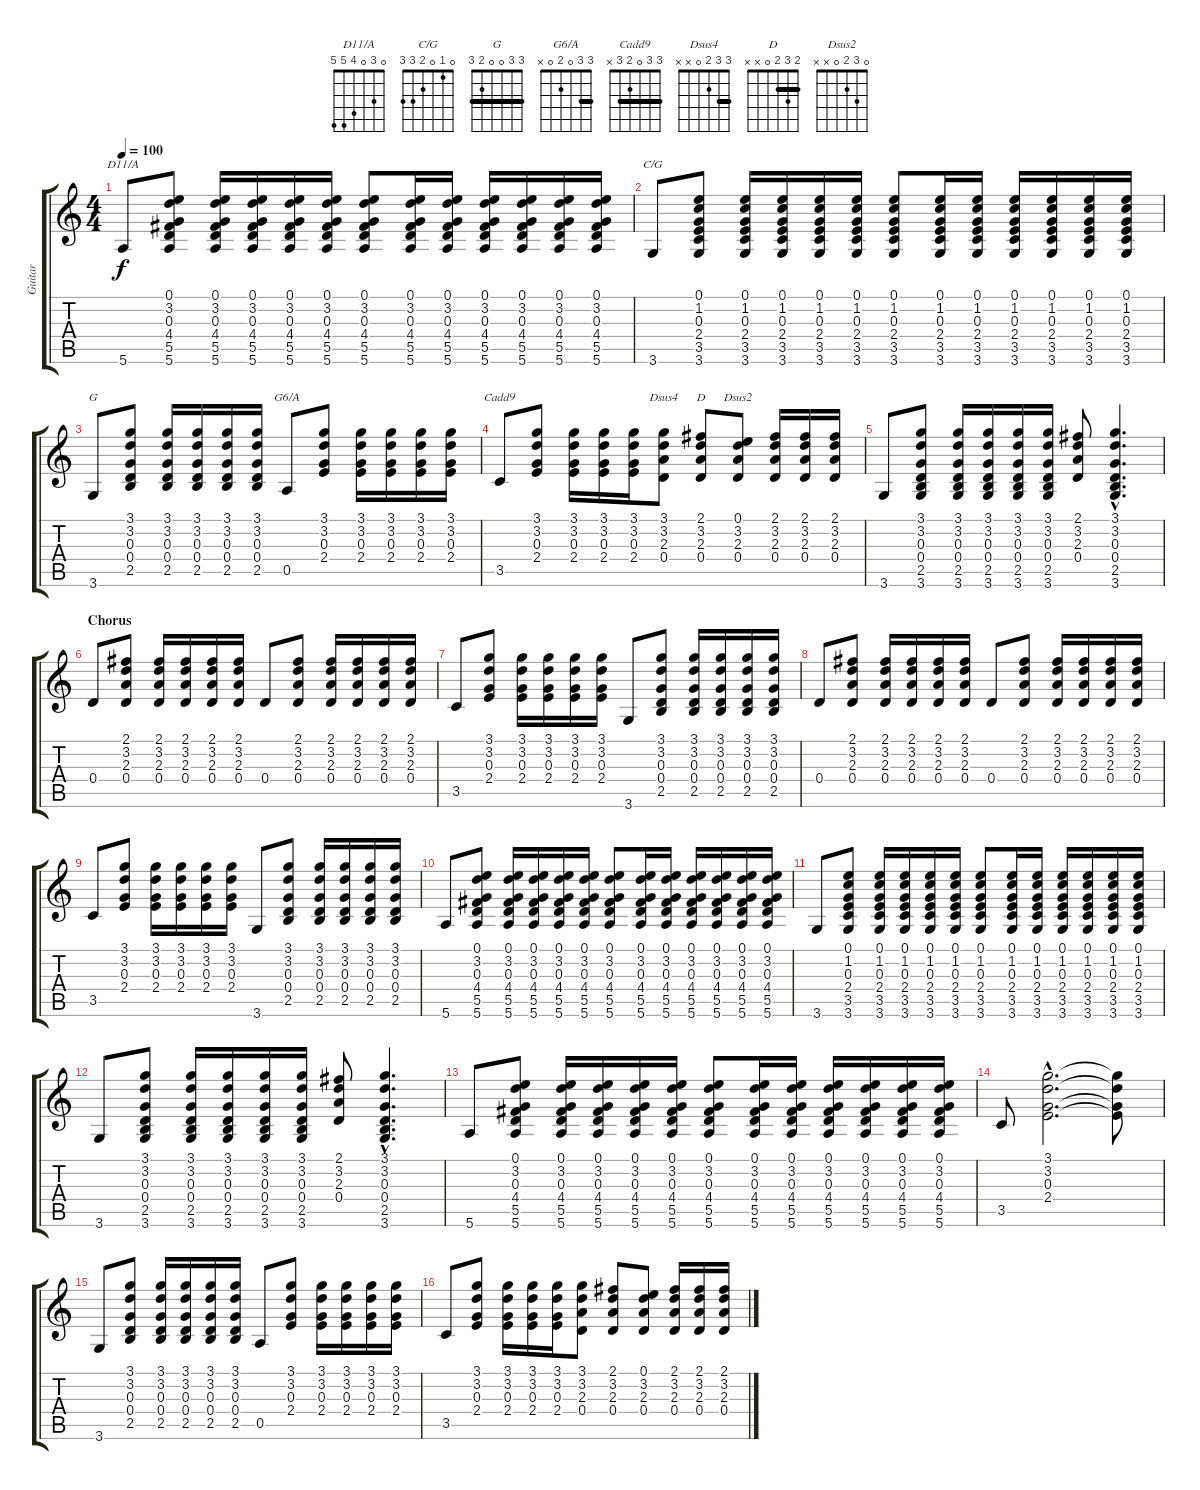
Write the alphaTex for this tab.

\track ("Guitar" "Guitar") {instrument acousticguitarsteel}
\staff {score tabs}
\tuning (E4 B3 G3 D3 A2 E2) {hide}
\chord ("D11/A" 0 3 0 4 5 5)
\chord ("C/G" 0 1 0 2 3 3)
\chord ("G" 3 3 0 0 2 3) {barre 3}
\chord ("G6/A" 3 3 0 2 0 x) {barre 3}
\chord ("Cadd9" 3 3 0 2 3 x) {barre 3}
\chord ("Dsus4" 3 3 2 0 x x) {barre 3}
\chord ("D" 2 3 2 0 x x) {barre 2}
\chord ("Dsus2" 0 3 2 0 x x)
\ts (4 4)
\tempo 100
\clef g2
\ks c
5.6.8{ch "D11/A" dy f} (0.1 3.2 0.3 4.4 5.5 5.6).8 (0.1 3.2 0.3 4.4 5.5 5.6).16 (0.1 3.2 0.3 4.4 5.5 5.6).16 (0.1 3.2 0.3 4.4 5.5 5.6).16 (0.1 3.2 0.3 4.4 5.5 5.6).16 (0.1 3.2 0.3 4.4 5.5 5.6).8 (0.1 3.2 0.3 4.4 5.5 5.6).16 (0.1 3.2 0.3 4.4 5.5 5.6).16 (0.1 3.2 0.3 4.4 5.5 5.6).16 (0.1 3.2 0.3 4.4 5.5 5.6).16 (0.1 3.2 0.3 4.4 5.5 5.6).16 (0.1 3.2 0.3 4.4 5.5 5.6).16 |
3.6.8{ch "C/G"} (0.1 1.2 0.3 2.4 3.5 3.6).8 (0.1 1.2 0.3 2.4 3.5 3.6).16 (0.1 1.2 0.3 2.4 3.5 3.6).16 (0.1 1.2 0.3 2.4 3.5 3.6).16 (0.1 1.2 0.3 2.4 3.5 3.6).16 (0.1 1.2 0.3 2.4 3.5 3.6).8 (0.1 1.2 0.3 2.4 3.5 3.6).16 (0.1 1.2 0.3 2.4 3.5 3.6).16 (0.1 1.2 0.3 2.4 3.5 3.6).16 (0.1 1.2 0.3 2.4 3.5 3.6).16 (0.1 1.2 0.3 2.4 3.5 3.6).16 (0.1 1.2 0.3 2.4 3.5 3.6).16 |
3.6.8{ch "G"} (3.1 3.2 0.3 0.4 2.5).8 (3.1 3.2 0.3 0.4 2.5).16 (3.1 3.2 0.3 0.4 2.5).16 (3.1 3.2 0.3 0.4 2.5).16 (3.1 3.2 0.3 0.4 2.5).16 0.5.8{ch "G6/A"} (3.1 3.2 0.3 2.4).8 (3.1 3.2 0.3 2.4).16 (3.1 3.2 0.3 2.4).16 (3.1 3.2 0.3 2.4).16 (3.1 3.2 0.3 2.4).16 |
3.5.8{ch "Cadd9"} (3.1 3.2 0.3 2.4).8 (3.1 3.2 0.3 2.4).16 (3.1 3.2 0.3 2.4).16 (3.1 3.2 0.3 2.4).16 (3.1 3.2 2.3 0.4).8{ch "Dsus4"} (2.1 3.2 2.3 0.4).8{ch "D"} (0.1 3.2 2.3 0.4).8{ch "Dsus2"} (2.1 3.2 2.3 0.4).16 (2.1 3.2 2.3 0.4).16 (2.1 3.2 2.3 0.4).16 |
3.6.8 (3.1 3.2 0.3 0.4 2.5 3.6).8 (3.1 3.2 0.3 0.4 2.5 3.6).16 (3.1 3.2 0.3 0.4 2.5 3.6).16 (3.1 3.2 0.3 0.4 2.5 3.6).16 (3.1 3.2 0.3 0.4 2.5 3.6).16 (2.1 3.2 2.3 0.4).8 (3.1{hac} 3.2{hac} 0.3{hac} 0.4{hac} 2.5{hac} 3.6{hac}).4{d} |
\section ("" "Chorus")
0.4.8 (2.1 3.2 2.3 0.4).8 (2.1 3.2 2.3 0.4).16 (2.1 3.2 2.3 0.4).16 (2.1 3.2 2.3 0.4).16 (2.1 3.2 2.3 0.4).16 0.4.8 (2.1 3.2 2.3 0.4).8 (2.1 3.2 2.3 0.4).16 (2.1 3.2 2.3 0.4).16 (2.1 3.2 2.3 0.4).16 (2.1 3.2 2.3 0.4).16 |
3.5.8 (3.1 3.2 0.3 2.4).8 (3.1 3.2 0.3 2.4).16 (3.1 3.2 0.3 2.4).16 (3.1 3.2 0.3 2.4).16 (3.1 3.2 0.3 2.4).16 3.6.8 (3.1 3.2 0.3 0.4 2.5).8 (3.1 3.2 0.3 0.4 2.5).16 (3.1 3.2 0.3 0.4 2.5).16 (3.1 3.2 0.3 0.4 2.5).16 (3.1 3.2 0.3 0.4 2.5).16 |
0.4.8 (2.1 3.2 2.3 0.4).8 (2.1 3.2 2.3 0.4).16 (2.1 3.2 2.3 0.4).16 (2.1 3.2 2.3 0.4).16 (2.1 3.2 2.3 0.4).16 0.4.8 (2.1 3.2 2.3 0.4).8 (2.1 3.2 2.3 0.4).16 (2.1 3.2 2.3 0.4).16 (2.1 3.2 2.3 0.4).16 (2.1 3.2 2.3 0.4).16 |
3.5.8 (3.1 3.2 0.3 2.4).8 (3.1 3.2 0.3 2.4).16 (3.1 3.2 0.3 2.4).16 (3.1 3.2 0.3 2.4).16 (3.1 3.2 0.3 2.4).16 3.6.8 (3.1 3.2 0.3 0.4 2.5).8 (3.1 3.2 0.3 0.4 2.5).16 (3.1 3.2 0.3 0.4 2.5).16 (3.1 3.2 0.3 0.4 2.5).16 (3.1 3.2 0.3 0.4 2.5).16 |
5.6.8 (0.1 3.2 0.3 4.4 5.5 5.6).8 (0.1 3.2 0.3 4.4 5.5 5.6).16 (0.1 3.2 0.3 4.4 5.5 5.6).16 (0.1 3.2 0.3 4.4 5.5 5.6).16 (0.1 3.2 0.3 4.4 5.5 5.6).16 (0.1 3.2 0.3 4.4 5.5 5.6).8 (0.1 3.2 0.3 4.4 5.5 5.6).16 (0.1 3.2 0.3 4.4 5.5 5.6).16 (0.1 3.2 0.3 4.4 5.5 5.6).16 (0.1 3.2 0.3 4.4 5.5 5.6).16 (0.1 3.2 0.3 4.4 5.5 5.6).16 (0.1 3.2 0.3 4.4 5.5 5.6).16 |
3.6.8 (0.1 1.2 0.3 2.4 3.5 3.6).8 (0.1 1.2 0.3 2.4 3.5 3.6).16 (0.1 1.2 0.3 2.4 3.5 3.6).16 (0.1 1.2 0.3 2.4 3.5 3.6).16 (0.1 1.2 0.3 2.4 3.5 3.6).16 (0.1 1.2 0.3 2.4 3.5 3.6).8 (0.1 1.2 0.3 2.4 3.5 3.6).16 (0.1 1.2 0.3 2.4 3.5 3.6).16 (0.1 1.2 0.3 2.4 3.5 3.6).16 (0.1 1.2 0.3 2.4 3.5 3.6).16 (0.1 1.2 0.3 2.4 3.5 3.6).16 (0.1 1.2 0.3 2.4 3.5 3.6).16 |
3.6.8 (3.1 3.2 0.3 0.4 2.5 3.6).8 (3.1 3.2 0.3 0.4 2.5 3.6).16 (3.1 3.2 0.3 0.4 2.5 3.6).16 (3.1 3.2 0.3 0.4 2.5 3.6).16 (3.1 3.2 0.3 0.4 2.5 3.6).16 (2.1 3.2 2.3 0.4).8 (3.1{hac} 3.2{hac} 0.3{hac} 0.4{hac} 2.5{hac} 3.6{hac}).4{d} |
5.6.8 (0.1 3.2 0.3 4.4 5.5 5.6).8 (0.1 3.2 0.3 4.4 5.5 5.6).16 (0.1 3.2 0.3 4.4 5.5 5.6).16 (0.1 3.2 0.3 4.4 5.5 5.6).16 (0.1 3.2 0.3 4.4 5.5 5.6).16 (0.1 3.2 0.3 4.4 5.5 5.6).8 (0.1 3.2 0.3 4.4 5.5 5.6).16 (0.1 3.2 0.3 4.4 5.5 5.6).16 (0.1 3.2 0.3 4.4 5.5 5.6).16 (0.1 3.2 0.3 4.4 5.5 5.6).16 (0.1 3.2 0.3 4.4 5.5 5.6).16 (0.1 3.2 0.3 4.4 5.5 5.6).16 |
3.5.8 (3.1{hac} 3.2{hac} 0.3{hac} 2.4{hac}).2{d} (3.1{t} 3.2{t} 0.3{t} 2.4{t}).8 |
3.6.8 (3.1 3.2 0.3 0.4 2.5).8 (3.1 3.2 0.3 0.4 2.5).16 (3.1 3.2 0.3 0.4 2.5).16 (3.1 3.2 0.3 0.4 2.5).16 (3.1 3.2 0.3 0.4 2.5).16 0.5.8 (3.1 3.2 0.3 2.4).8 (3.1 3.2 0.3 2.4).16 (3.1 3.2 0.3 2.4).16 (3.1 3.2 0.3 2.4).16 (3.1 3.2 0.3 2.4).16 |
3.5.8 (3.1 3.2 0.3 2.4).8 (3.1 3.2 0.3 2.4).16 (3.1 3.2 0.3 2.4).16 (3.1 3.2 0.3 2.4).16 (3.1 3.2 2.3 0.4).8 (2.1 3.2 2.3 0.4).8 (0.1 3.2 2.3 0.4).8 (2.1 3.2 2.3 0.4).16 (2.1 3.2 2.3 0.4).16 (2.1 3.2 2.3 0.4).16
